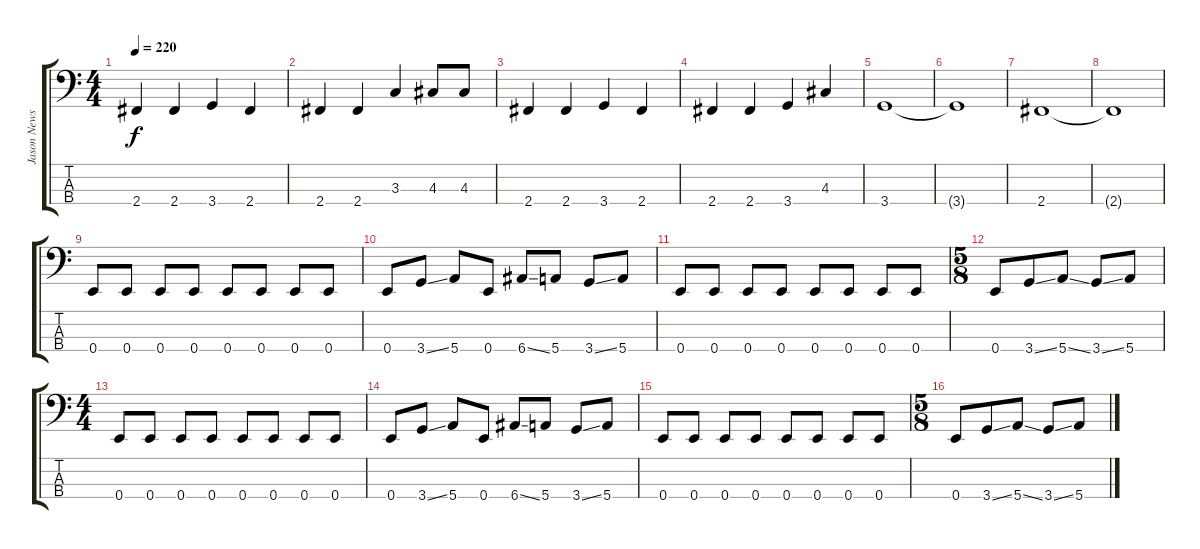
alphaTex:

\track ("Jason Newsted/Cliff Burton Bass" "Jason News") {instrument electricbasspick}
\staff {score tabs}
\tuning (G2 D2 A1 E1) {hide}
\ts (4 4)
\tempo 220
\clef f4
\ks c
2.4.4{dy f} 2.4.4 3.4.4 2.4.4 |
2.4.4 2.4.4 3.3.4 4.3.8 4.3.8 |
2.4.4 2.4.4 3.4.4 2.4.4 |
2.4.4 2.4.4 3.4.4 4.3.4 |
3.4.1 |
3.4{t}.1 |
2.4.1 |
2.4{t}.1 |
0.4.8{volume 12} 0.4.8 0.4.8 0.4.8 0.4.8 0.4.8 0.4.8 0.4.8 |
0.4.8 3.4{ss}.8 5.4.8 0.4.8 6.4{ss}.8 5.4.8 3.4{ss}.8 5.4.8 |
0.4.8 0.4.8 0.4.8 0.4.8 0.4.8 0.4.8 0.4.8 0.4.8 |
\ts (5 8)
0.4.8 3.4{ss}.8 5.4{ss}.8 3.4{ss}.8 5.4.8 |
\ts (4 4)
0.4.8 0.4.8 0.4.8 0.4.8 0.4.8 0.4.8 0.4.8 0.4.8 |
0.4.8 3.4{ss}.8 5.4.8 0.4.8 6.4{ss}.8 5.4.8 3.4{ss}.8 5.4.8 |
0.4.8 0.4.8 0.4.8 0.4.8 0.4.8 0.4.8 0.4.8 0.4.8 |
\ts (5 8)
0.4.8 3.4{ss}.8 5.4{ss}.8 3.4{ss}.8 5.4.8
